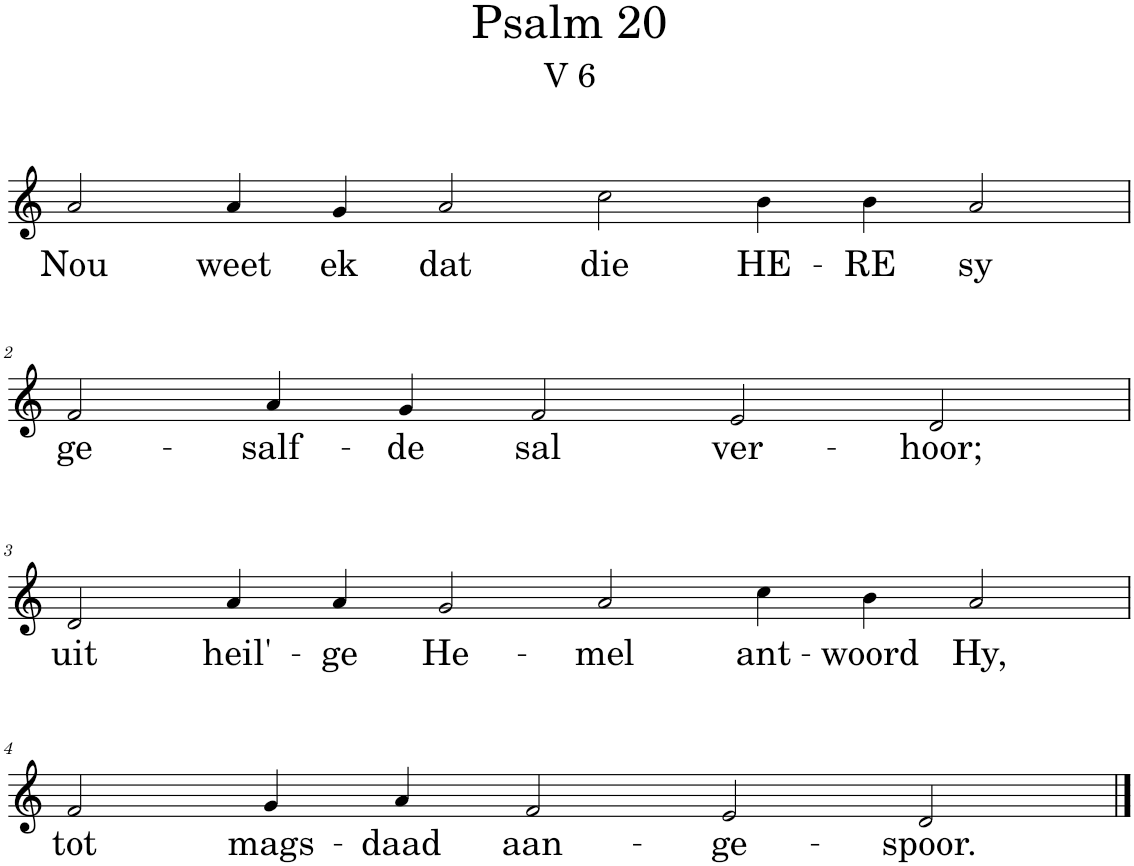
**kern	**text
*part1	*part1
*staff1	*staff1
*I"Pipe Organ	*
*I'Org.	*
*clefG2	*
*k[]	*
*M20/4	*
=1	=1
!	!LO:LY:b
2a/	Nou
!	!LO:LY:b
4a/	weet
!	!LO:LY:b
4g/	ek
!	!LO:LY:b
2a/	dat
!	!LO:LY:b
2cc\	die
!	!LO:LY:b
4b\	HE-
!	!LO:LY:b
4b\	-RE
!	!LO:LY:b
2a/	sy
!!LO:LB:g=z
=2	=2
*M20/4	*
!	!LO:LY:b
2f/	ge-
!	!LO:LY:b
4a/	-salf-
!	!LO:LY:b
4g/	-de
!	!LO:LY:b
2f/	sal
!	!LO:LY:b
2e/	ver-
!	!LO:LY:b
2d/	-hoor;
!!LO:LB:g=z
=3	=3
*M20/4	*
!	!LO:LY:b
2d/	uit
!	!LO:LY:b
4a/	heil'-
!	!LO:LY:b
4a/	-ge
!	!LO:LY:b
2g/	He-
!	!LO:LY:b
2a/	-mel
!	!LO:LY:b
4cc\	ant-
!	!LO:LY:b
4b\	-woord
!	!LO:LY:b
2a/	Hy,
!!LO:LB:g=z
=4	=4
*M20/4	*
!	!LO:LY:b
2f/	tot
!	!LO:LY:b
4g/	mags-
!	!LO:LY:b
4a/	-daad
!	!LO:LY:b
2f/	aan-
!	!LO:LY:b
2e/	-ge-
!	!LO:LY:b
2d/	-spoor.
==	==
*-	*-
